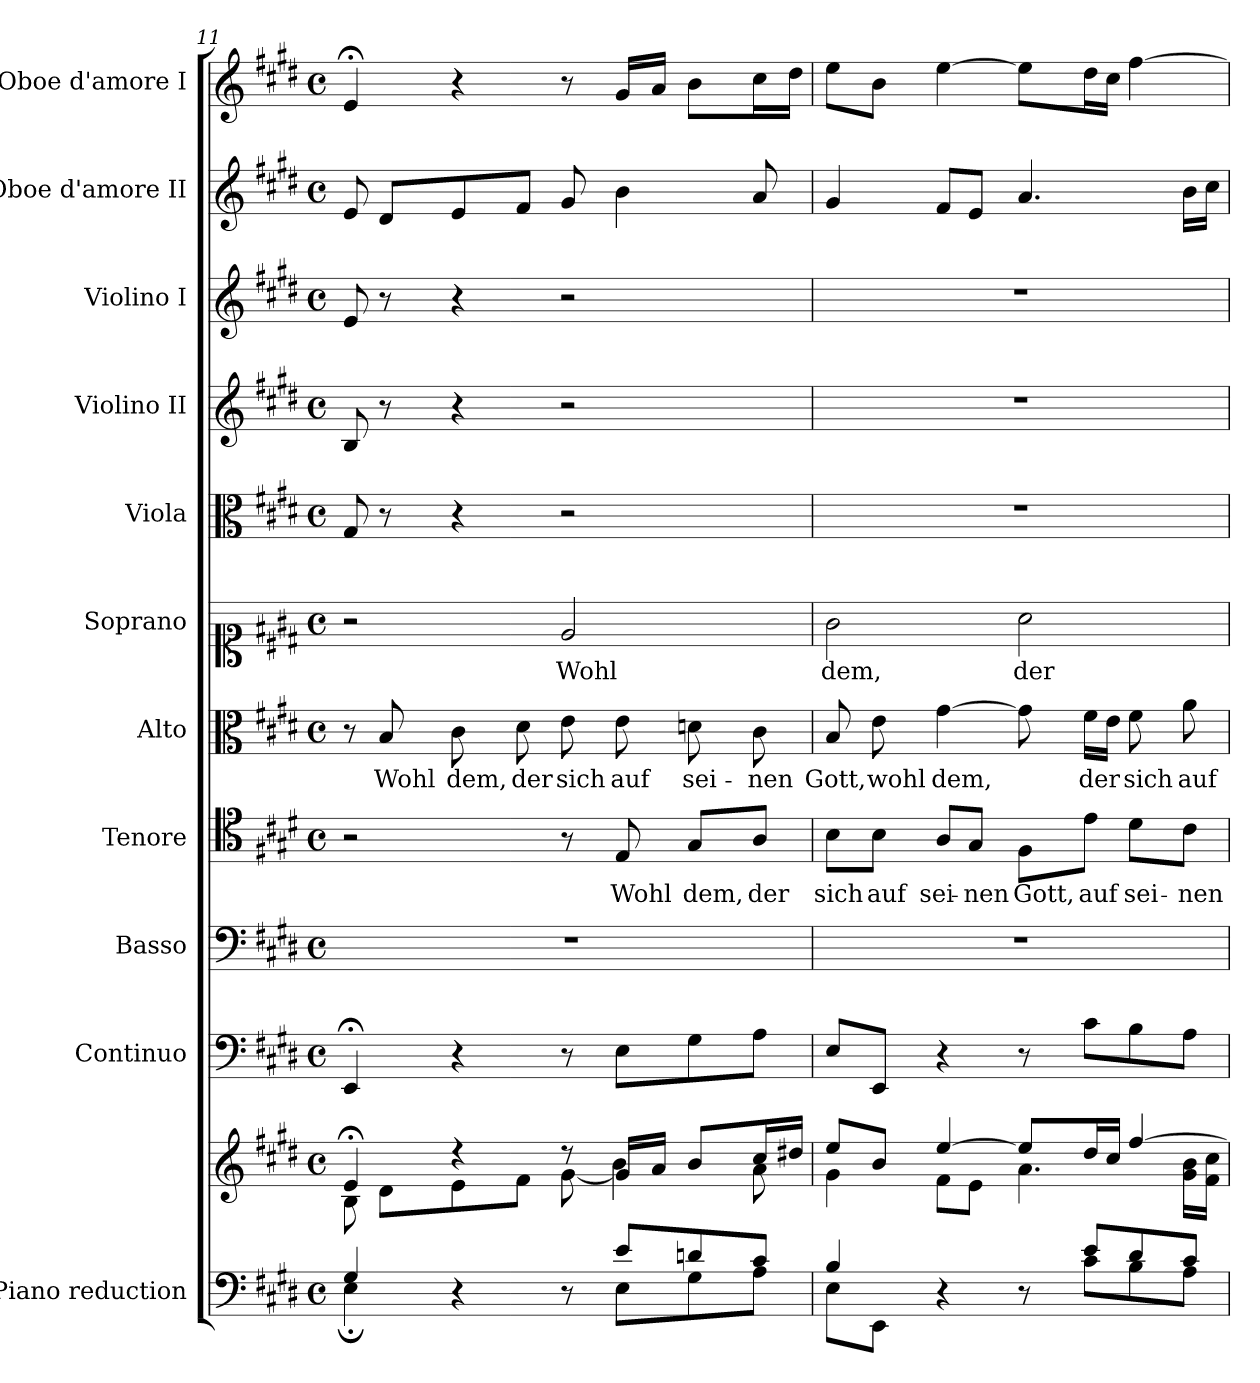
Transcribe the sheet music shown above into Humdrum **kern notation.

**kern	**kern	**kern	**kern	**kern	**text	**kern	**text	**kern	**text	**kern	**kern	**kern	**kern	**kern
*part11	*part11	*part10	*part9	*part8	*part8	*part7	*part7	*part6	*part6	*part5	*part4	*part3	*part2	*part1
*staff12	*staff11	*staff10	*staff9	*staff8	*staff8	*staff7	*staff7	*staff6	*staff6	*staff5	*staff4	*staff3	*staff2	*staff1
*I"Piano reduction	*	*I"Continuo	*I"Basso	*I"Tenore	*	*I"Alto	*	*I"Soprano	*	*I"Viola	*I"Violino II	*I"Violino I	*I"Oboe d'amore II	*I"Oboe d'amore I
*I'Pno	*	*	*	*	*	*	*	*	*	*I'Vla	*I'Vln	*I'Vln	*I'Ob	*I'Ob
*clefF4	*clefG2	*clefF4	*clefF4	*clefC4	*	*clefC3	*	*clefC1	*	*clefC3	*clefG2	*clefG2	*clefG2	*clefG2
*k[f#c#g#d#]	*k[f#c#g#d#]	*k[f#c#g#d#]	*k[f#c#g#d#]	*k[f#c#g#d#]	*	*k[f#c#g#d#]	*	*k[f#c#g#d#]	*	*k[f#c#g#d#]	*k[f#c#g#d#]	*k[f#c#g#d#]	*k[f#c#g#d#]	*k[f#c#g#d#]
*M4/4	*M4/4	*M4/4	*M4/4	*M4/4	*	*M4/4	*	*M4/4	*	*M4/4	*M4/4	*M4/4	*M4/4	*M4/4
*met(c)	*met(c)	*met(c)	*met(c)	*met(c)	*	*met(c)	*	*met(c)	*	*met(c)	*met(c)	*met(c)	*met(c)	*met(c)
=11	=11	=11	=11	=11	=11	=11	=11	=11	=11	=11	=11	=11	=11	=11
*^	*^	*	*	*	*	*	*	*	*	*	*	*	*	*
4G#/	4E;\	4e;</	8B\	4EE;</	1r	2r	.	8r	.	2r	.	8G#/	8B/	8e/	8e/	4e;</
!	!	!	!	!	!	!	!	!	!LO:LY:b	!	!	!	!	!	!	!
.	.	.	8d#\L	.	.	.	.	8B/	Wohl	.	.	8r	8r	8r	8d#/L	.
!	!	!	!	!	!	!	!	!	!LO:LY:b	!	!	!	!	!	!	!
4r	4ryy	4r	8e\	4r	.	.	.	8c#\	dem,	.	.	4r	4r	4r	8e/	4r
!	!	!	!	!	!	!	!	!	!LO:LY:b	!	!	!	!	!	!	!
.	.	.	8f#\J	.	.	.	.	8d#\	der	.	.	.	.	.	8f#/J	.
!	!	!	!	!	!	!	!	!	!LO:LY:b	!	!LO:LY:b	!	!	!	!	!
8r	8ryy	8r	[8g#\	8r	.	8r	.	8e\	sich	2e/	Wohl	2r	2r	2r	8g#/	8r
!	!	!	!	!	!	!	!LO:LY:b	!	!LO:LY:b	!	!	!	!	!	!	!
8e/L	8E\L	16g#/LL]	4b\	8E\L	.	8E/	Wohl	8e\	auf	.	.	.	.	.	4b\	16g#/LL
.	.	16a/JJ	.	.	.	.	.	.	.	.	.	.	.	.	.	16a/JJ
!	!	!	!	!	!	!	!LO:LY:b	!	!LO:LY:b	!	!	!	!	!	!	!
8dn/	8G#\	8b/L	.	8G#\	.	8G#/L	dem,	8dn\	sei-	.	.	.	.	.	.	8b\L
!	!	!	!	!	!	!	!LO:LY:b	!	!LO:LY:b	!	!	!	!	!	!	!
8c#/J	8A\J	16cc#/L	8a\	8A\J	.	8A/J	der	8c#\	-nen	.	.	.	.	.	8a/	16cc#\L
.	.	16dd#X/JJ	.	.	.	.	.	.	.	.	.	.	.	.	.	16dd#\JJ
!!LO:PB:g=z
=12	=12	=12	=12	=12	=12	=12	=12	=12	=12	=12	=12	=12	=12	=12	=12	=12
!	!	!	!	!	!	!	!LO:LY:b	!	!LO:LY:b	!	!LO:LY:b	!	!	!	!	!
4B/	8E\L	8ee/L	4g#\	8E/L	1r	8B\L	sich	8B/	Gott,	2g#\	dem,	1r	1r	1r	4g#/	8ee\L
!	!	!	!	!	!	!	!LO:LY:b	!	!LO:LY:b	!	!	!	!	!	!	!
.	8EE\J	8b/J	.	8EE/J	.	8B\J	auf	8e\	wohl	.	.	.	.	.	.	8b\J
!	!	!	!	!	!	!	!LO:LY:b	!	!LO:LY:b	!	!	!	!	!	!	!
4r	4ryy	[4ee/	8f#\L	4r	.	8A/L	sei-	[4g#\	dem,	.	.	.	.	.	8f#/L	[4ee\
!	!	!	!	!	!	!	!LO:LY:b	!	!	!	!	!	!	!	!	!
.	.	.	8e\J	.	.	8G#/J	-nen	.	.	.	.	.	.	.	8e/J	.
!	!	!	!	!	!	!	!LO:LY:b	!	!	!	!LO:LY:b	!	!	!	!	!
8r	8ryy	8ee/L]	4.a\	8r	.	8F#\L	Gott,	8g#\]	.	2a\	der	.	.	.	4.a/	8ee\L]
!	!	!	!	!	!	!	!LO:LY:b	!	!LO:LY:b	!	!	!	!	!	!	!
8e/L	8c#\L	16dd#/L	.	8c#\L	.	8e\J	auf	16f#\LL	der	.	.	.	.	.	.	16dd#\L
.	.	16cc#/JJ	.	.	.	.	.	16e\JJ	.	.	.	.	.	.	.	16cc#\JJ
!	!	!	!	!	!	!	!LO:LY:b	!	!LO:LY:b	!	!	!	!	!	!	!
8d#/	8B\	[4ff#/	.	8B\	.	8d#\L	sei-	8f#\	sich	.	.	.	.	.	.	[4ff#\
!	!	!	!	!	!	!	!LO:LY:b	!	!LO:LY:b	!	!	!	!	!	!	!
8c#/J	8A\J	.	16g#\ 16b\LL	8A\J	.	8c#\J	-nen	8a\	auf	.	.	.	.	.	16b\LL	.
.	.	.	16f#\ 16cc#\JJ	.	.	.	.	.	.	.	.	.	.	.	16cc#\JJ	.
*v	*v	*	*	*	*	*	*	*	*	*	*	*	*	*	*	*
*	*v	*v	*	*	*	*	*	*	*	*	*	*	*	*	*
=	=	=	=	=	=	=	=	=	=	=	=	=	=	=
*-	*-	*-	*-	*-	*-	*-	*-	*-	*-	*-	*-	*-	*-	*-
